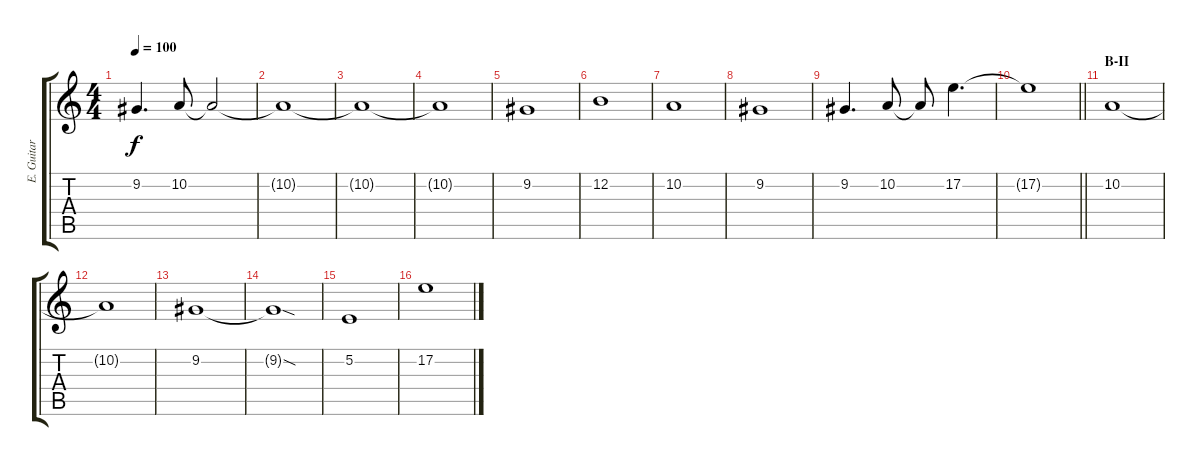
\track ("E. Guitar 1 (Hiroto)" "E. Guitar ") {instrument pad2warm}
\staff {score tabs}
\tuning (E4 B3 G3 D3 A2 E2) {hide}
\ts (4 4)
\tempo 100
\clef g2
\ks c
9.2.4{d dy f} 10.2.8 10.2{t}.2 |
10.2{t}.1 |
10.2{t}.1 |
10.2{t}.1 |
9.2.1 |
12.2.1 |
10.2.1 |
9.2.1 |
9.2.4{d} 10.2.8 10.2{t}.8 17.2.4{d} |
\barLineRight lightlight
17.2{t}.1 |
\section ("" "B-II")
10.2.1 |
10.2{t}.1 |
9.2.1 |
9.2{sod t}.1 |
5.2.1 |
17.2.1
